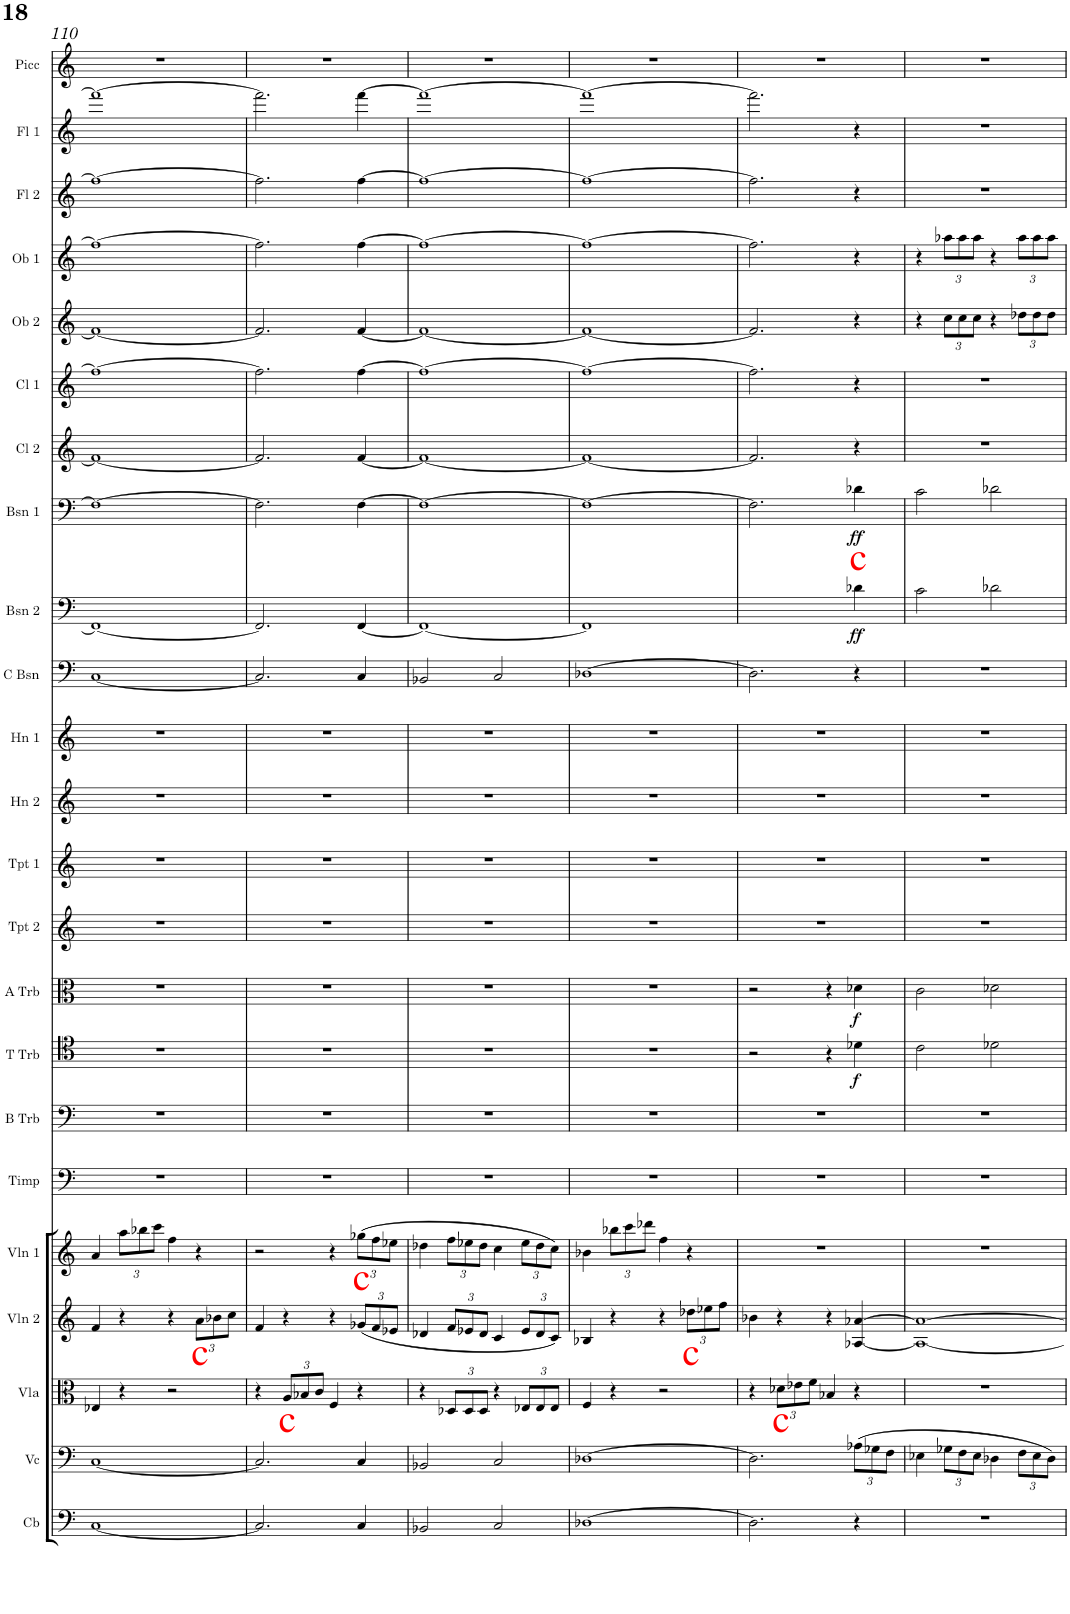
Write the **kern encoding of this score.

**kern	**kern	**kern	**text	**kern	**text	**kern	**text	**kern	**kern	**kern	**dynam	**kern	**dynam	**kern	**kern	**kern	**kern	**kern	**kern	**dynam	**kern	**text	**dynam	**kern	**kern	**kern	**kern	**kern	**kern	**kern
*part23	*part22	*part21	*part21	*part20	*part20	*part19	*part19	*part18	*part17	*part16	*part16	*part15	*part15	*part14	*part13	*part12	*part11	*part10	*part9	*part9	*part8	*part8	*part8	*part7	*part6	*part5	*part4	*part3	*part2	*part1
*staff23	*staff22	*staff21	*staff21	*staff20	*staff20	*staff19	*staff19	*staff18	*staff17	*staff16	*staff16	*staff15	*staff15	*staff14	*staff13	*staff12	*staff11	*staff10	*staff9	*staff9	*staff8	*staff8	*staff8	*staff7	*staff6	*staff5	*staff4	*staff3	*staff2	*staff1
*I"Contrabass	*I"Violoncello	*I"Viola	*	*I"Violin 2	*	*I"Violin 1	*	*I"C, G Timpani	*I"Bass Trombone	*I"Tenor Trombone	*	*I"Alto Trombone	*	*I"C Trumpet 2	*I"C Trumpet 1	*I"C Horn 2	*I"C Horn 1	*I"Contrabassoon	*I"Bassoon 2	*	*I"Bassoon 1	*	*	*I"C Clarinet 2	*I"C Clarinet 1	*I"Oboe 2	*I"Oboe 1	*I"Flute 2	*I"Flute 1	*I"Piccolo
*I'Cb	*I'Vc	*I'Vla	*	*I'Vln 2	*	*I'Vln 1	*	*I'Timp	*I'B Trb	*I'T Trb	*	*I'A Trb	*	*I'Tpt 2	*I'Tpt 1	*I'Hn 2	*I'Hn 1	*I'C Bsn	*I'Bsn 2	*	*I'Bsn 1	*	*	*I'Cl 2	*I'Cl 1	*I'Ob 2	*I'Ob 1	*I'Fl 2	*I'Fl 1	*I'Picc
!!LO:PB:g=z
*clefF4	*clefF4	*clefC3	*	*clefG2	*	*clefG2	*	*clefF4	*clefF4	*clefC4	*	*clefC3	*	*clefG2	*clefG2	*clefG2	*clefG2	*clefF4	*clefF4	*	*clefF4	*	*	*clefG2	*clefG2	*clefG2	*clefG2	*clefG2	*clefG2	*clefG2
*Trd7c12	*	*	*	*	*	*	*	*	*	*	*	*	*	*	*	*Trd7c12	*Trd7c12	*Trd7c12	*	*	*	*	*	*Trd1c2	*Trd1c2	*	*	*	*	*Trd-7c-12
*k[]	*k[]	*k[]	*	*k[]	*	*k[]	*	*k[]	*k[]	*k[]	*	*k[]	*	*k[]	*k[]	*k[]	*k[]	*k[]	*k[]	*	*k[]	*	*	*k[]	*k[]	*k[]	*k[]	*k[]	*k[]	*k[]
*M4/4	*M4/4	*M4/4	*	*M4/4	*	*M4/4	*	*M4/4	*M4/4	*M4/4	*	*M4/4	*	*M4/4	*M4/4	*M4/4	*M4/4	*M4/4	*M4/4	*	*M4/4	*	*	*M4/4	*M4/4	*M4/4	*M4/4	*M4/4	*M4/4	*M4/4
*met(c)	*met(c)	*met(c)	*	*met(c)	*	*met(c)	*	*met(c)	*met(c)	*met(c)	*	*met(c)	*	*met(c)	*met(c)	*met(c)	*met(c)	*met(c)	*met(c)	*	*met(c)	*	*	*met(c)	*met(c)	*met(c)	*met(c)	*met(c)	*met(c)	*met(c)
=110	=110	=110	=110	=110	=110	=110	=110	=110	=110	=110	=110	=110	=110	=110	=110	=110	=110	=110	=110	=110	=110	=110	=110	=110	=110	=110	=110	=110	=110	=110
[1C	[1C	4E-X/	.	4f/	.	4a/	.	1r	1r	1r	.	1r	.	1r	1r	1r	1r	[1C	1FF_	.	1F_	.	.	1f_	1ff_	1f_	1ff_	1ff_	1fff_	1r
*	*	*	*	*	*	*Xbrackettup	*	*	*	*	*	*	*	*	*	*	*	*	*	*	*	*	*	*	*	*	*	*	*	*
.	.	4r	.	4r	.	12aa\L	.	.	.	.	.	.	.	.	.	.	.	.	.	.	.	.	.	.	.	.	.	.	.	.
.	.	.	.	.	.	12bb-X\	.	.	.	.	.	.	.	.	.	.	.	.	.	.	.	.	.	.	.	.	.	.	.	.
.	.	.	.	.	.	12ccc\J	.	.	.	.	.	.	.	.	.	.	.	.	.	.	.	.	.	.	.	.	.	.	.	.
.	.	2r	.	4r	.	4ff\	.	.	.	.	.	.	.	.	.	.	.	.	.	.	.	.	.	.	.	.	.	.	.	.
*	*	*	*	*Xbrackettup	*	*	*	*	*	*	*	*	*	*	*	*	*	*	*	*	*	*	*	*	*	*	*	*	*	*
!	!	!	!	!	!LO:LY:b:color=#FF0000	!	!	!	!	!	!	!	!	!	!	!	!	!	!	!	!	!	!	!	!	!	!	!	!	!
.	.	.	.	12a\L	c	4r	.	.	.	.	.	.	.	.	.	.	.	.	.	.	.	.	.	.	.	.	.	.	.	.
.	.	.	.	12b-X\	.	.	.	.	.	.	.	.	.	.	.	.	.	.	.	.	.	.	.	.	.	.	.	.	.	.
.	.	.	.	12cc\J	.	.	.	.	.	.	.	.	.	.	.	.	.	.	.	.	.	.	.	.	.	.	.	.	.	.
=111	=111	=111	=111	=111	=111	=111	=111	=111	=111	=111	=111	=111	=111	=111	=111	=111	=111	=111	=111	=111	=111	=111	=111	=111	=111	=111	=111	=111	=111	=111
2.C/]	2.C/]	4r	.	4f/	.	2r	.	1r	1r	1r	.	1r	.	1r	1r	1r	1r	2.C/]	2.FF/]	.	2.F\]	.	.	2.f/]	2.ff\]	2.f/]	2.ff\]	2.ff\]	2.fff\]	1r
*	*	*Xbrackettup	*	*	*	*	*	*	*	*	*	*	*	*	*	*	*	*	*	*	*	*	*	*	*	*	*	*	*	*
!	!	!	!LO:LY:b:color=#FF0000	!	!	!	!	!	!	!	!	!	!	!	!	!	!	!	!	!	!	!	!	!	!	!	!	!	!	!
.	.	12A/L	c	4r	.	.	.	.	.	.	.	.	.	.	.	.	.	.	.	.	.	.	.	.	.	.	.	.	.	.
.	.	12B-X/	.	.	.	.	.	.	.	.	.	.	.	.	.	.	.	.	.	.	.	.	.	.	.	.	.	.	.	.
.	.	12c/J	.	.	.	.	.	.	.	.	.	.	.	.	.	.	.	.	.	.	.	.	.	.	.	.	.	.	.	.
.	.	4F/	.	4r	.	4r	.	.	.	.	.	.	.	.	.	.	.	.	.	.	.	.	.	.	.	.	.	.	.	.
!	!	!	!	!	!	!	!LO:LY:b:color=#FF0000	!	!	!	!	!	!	!	!	!	!	!	!	!	!	!	!	!	!	!	!	!	!	!
4C/	4C/	4r	.	(12g-X/L	.	(12gg-X\L	c	.	.	.	.	.	.	.	.	.	.	4C/	[4FF/	.	[4F\	.	.	[4f/	[4ff\	[4f/	[4ff\	[4ff\	[4fff\	.
.	.	.	.	12f/	.	12ff\	.	.	.	.	.	.	.	.	.	.	.	.	.	.	.	.	.	.	.	.	.	.	.	.
.	.	.	.	12e-X/J	.	12ee-X\J	.	.	.	.	.	.	.	.	.	.	.	.	.	.	.	.	.	.	.	.	.	.	.	.
=112	=112	=112	=112	=112	=112	=112	=112	=112	=112	=112	=112	=112	=112	=112	=112	=112	=112	=112	=112	=112	=112	=112	=112	=112	=112	=112	=112	=112	=112	=112
2BB-X/	2BB-X/	4r	.	4d-X/	.	4dd-X\	.	1r	1r	1r	.	1r	.	1r	1r	1r	1r	2BB-X/	1FF_	.	1F_	.	.	1f_	1ff_	1f_	1ff_	1ff_	1fff_	1r
.	.	12D-X/L	.	12f/L	.	12ff\L	.	.	.	.	.	.	.	.	.	.	.	.	.	.	.	.	.	.	.	.	.	.	.	.
.	.	12D-/	.	12e-X/	.	12ee-X\	.	.	.	.	.	.	.	.	.	.	.	.	.	.	.	.	.	.	.	.	.	.	.	.
.	.	12D-/J	.	12d-/J	.	12dd-\J	.	.	.	.	.	.	.	.	.	.	.	.	.	.	.	.	.	.	.	.	.	.	.	.
2C/	2C/	4r	.	4c/	.	4cc\	.	.	.	.	.	.	.	.	.	.	.	2C/	.	.	.	.	.	.	.	.	.	.	.	.
.	.	12E-X/L	.	12e-/L	.	12ee-\L	.	.	.	.	.	.	.	.	.	.	.	.	.	.	.	.	.	.	.	.	.	.	.	.
.	.	12E-/	.	12d-/	.	12dd-\	.	.	.	.	.	.	.	.	.	.	.	.	.	.	.	.	.	.	.	.	.	.	.	.
.	.	12E-/J	.	12c/J)	.	12cc\J)	.	.	.	.	.	.	.	.	.	.	.	.	.	.	.	.	.	.	.	.	.	.	.	.
=113	=113	=113	=113	=113	=113	=113	=113	=113	=113	=113	=113	=113	=113	=113	=113	=113	=113	=113	=113	=113	=113	=113	=113	=113	=113	=113	=113	=113	=113	=113
[1D-X	[1D-X	4F/	.	4B-X/	.	4b-X\	.	1r	1r	1r	.	1r	.	1r	1r	1r	1r	[1D-X	1FF]	.	1F_	.	.	1f_	1ff_	1f_	1ff_	1ff_	1fff_	1r
.	.	4r	.	4r	.	12bb-X\L	.	.	.	.	.	.	.	.	.	.	.	.	.	.	.	.	.	.	.	.	.	.	.	.
.	.	.	.	.	.	12ccc\	.	.	.	.	.	.	.	.	.	.	.	.	.	.	.	.	.	.	.	.	.	.	.	.
.	.	.	.	.	.	12ddd-X\J	.	.	.	.	.	.	.	.	.	.	.	.	.	.	.	.	.	.	.	.	.	.	.	.
.	.	2r	.	4r	.	4ff\	.	.	.	.	.	.	.	.	.	.	.	.	.	.	.	.	.	.	.	.	.	.	.	.
!	!	!	!	!	!LO:LY:b:color=#FF0000	!	!	!	!	!	!	!	!	!	!	!	!	!	!	!	!	!	!	!	!	!	!	!	!	!
.	.	.	.	12dd-X\L	c	4r	.	.	.	.	.	.	.	.	.	.	.	.	.	.	.	.	.	.	.	.	.	.	.	.
.	.	.	.	12ee-X\	.	.	.	.	.	.	.	.	.	.	.	.	.	.	.	.	.	.	.	.	.	.	.	.	.	.
.	.	.	.	12ff\J	.	.	.	.	.	.	.	.	.	.	.	.	.	.	.	.	.	.	.	.	.	.	.	.	.	.
=114	=114	=114	=114	=114	=114	=114	=114	=114	=114	=114	=114	=114	=114	=114	=114	=114	=114	=114	=114	=114	=114	=114	=114	=114	=114	=114	=114	=114	=114	=114
2.D-\]	2.D-\]	4r	.	4b-X\	.	1r	.	1r	1r	2r	.	2r	.	1r	1r	1r	1r	2.D-\]	2.ryy	.	2.F\]	.	.	2.f/]	2.ff\]	2.f/]	2.ff\]	2.ff\]	2.fff\]	1r
!	!	!	!LO:LY:b:color=#FF0000	!	!	!	!	!	!	!	!	!	!	!	!	!	!	!	!	!	!	!	!	!	!	!	!	!	!	!
.	.	12d-X\L	c	4r	.	.	.	.	.	.	.	.	.	.	.	.	.	.	.	.	.	.	.	.	.	.	.	.	.	.
.	.	12e-X\	.	.	.	.	.	.	.	.	.	.	.	.	.	.	.	.	.	.	.	.	.	.	.	.	.	.	.	.
.	.	12f\J	.	.	.	.	.	.	.	.	.	.	.	.	.	.	.	.	.	.	.	.	.	.	.	.	.	.	.	.
.	.	4B-X/	.	4r	.	.	.	.	.	4r	.	4r	.	.	.	.	.	.	.	.	.	.	.	.	.	.	.	.	.	.
*	*Xbrackettup	*	*	*	*	*	*	*	*	*	*	*	*	*	*	*	*	*	*	*	*	*	*	*	*	*	*	*	*	*
!	!	!	!	!	!	!	!	!	!	!	!LO:DY:b	!	!LO:DY:b	!	!	!	!	!	!	!LO:DY:b	!	!LO:LY:b:color=#FF0000	!LO:DY:b	!	!	!	!	!	!	!
4r	(12A-X\L	4r	.	[4A-X/ [4a-X/	.	.	.	.	.	4d-X\	f	4d-X\	f	.	.	.	.	4r	4d-X\	ff	4d-X\	c	ff	4r	4r	4r	4r	4r	4r	.
.	12G-X\	.	.	.	.	.	.	.	.	.	.	.	.	.	.	.	.	.	.	.	.	.	.	.	.	.	.	.	.	.
.	12F\J	.	.	.	.	.	.	.	.	.	.	.	.	.	.	.	.	.	.	.	.	.	.	.	.	.	.	.	.	.
=115	=115	=115	=115	=115	=115	=115	=115	=115	=115	=115	=115	=115	=115	=115	=115	=115	=115	=115	=115	=115	=115	=115	=115	=115	=115	=115	=115	=115	=115	=115
1r	4E-X\	1r	.	1A-_ 1a-_	.	1r	.	1r	1r	2c\	.	2c\	.	1r	1r	1r	1r	1r	2c\	.	2c\	.	.	1r	1r	4r	4r	1r	1r	1r
*	*	*	*	*	*	*	*	*	*	*	*	*	*	*	*	*	*	*	*	*	*	*	*	*	*	*Xbrackettup	*Xbrackettup	*	*	*
.	12G-X\L	.	.	.	.	.	.	.	.	.	.	.	.	.	.	.	.	.	.	.	.	.	.	.	.	12cc\L	12aa-X\L	.	.	.
.	12F\	.	.	.	.	.	.	.	.	.	.	.	.	.	.	.	.	.	.	.	.	.	.	.	.	12cc\	12aa-\	.	.	.
.	12E-\J	.	.	.	.	.	.	.	.	.	.	.	.	.	.	.	.	.	.	.	.	.	.	.	.	12cc\J	12aa-\J	.	.	.
.	4D-X\	.	.	.	.	.	.	.	.	2d-X\	.	2d-X\	.	.	.	.	.	.	2d-X\	.	2d-X\	.	.	.	.	4r	4r	.	.	.
.	12F\L	.	.	.	.	.	.	.	.	.	.	.	.	.	.	.	.	.	.	.	.	.	.	.	.	12dd-X\L	12aa-\L	.	.	.
.	12E-\	.	.	.	.	.	.	.	.	.	.	.	.	.	.	.	.	.	.	.	.	.	.	.	.	12dd-\	12aa-\	.	.	.
.	12D-\J)	.	.	.	.	.	.	.	.	.	.	.	.	.	.	.	.	.	.	.	.	.	.	.	.	12dd-\J	12aa-\J	.	.	.
=	=	=	=	=	=	=	=	=	=	=	=	=	=	=	=	=	=	=	=	=	=	=	=	=	=	=	=	=	=	=
*-	*-	*-	*-	*-	*-	*-	*-	*-	*-	*-	*-	*-	*-	*-	*-	*-	*-	*-	*-	*-	*-	*-	*-	*-	*-	*-	*-	*-	*-	*-
